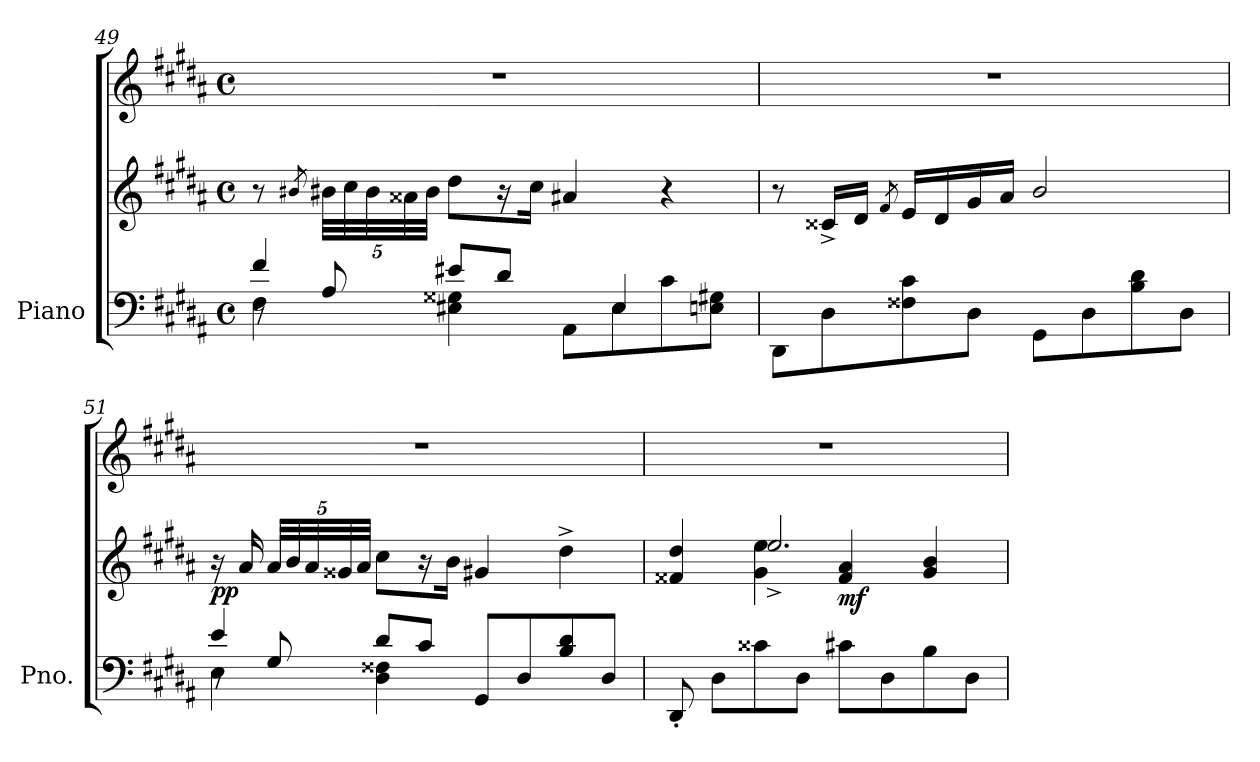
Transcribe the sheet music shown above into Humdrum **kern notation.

**kern	**kern	**kern	**dynam
*part1	*part1	*part1	*part1
*staff3	*staff2	*staff1	*staff1/2/3
*I"Piano	*	*	*
*I'Pno.	*	*	*
*clefF4	*clefG2	*clefG2	*
*k[f#c#g#d#a#]	*k[f#c#g#d#a#]	*k[f#c#g#d#a#]	*
*M4/4	*M4/4	*M4/4	*
*met(c)	*met(c)	*met(c)	*
=49	=49	=49	=49
*^	*	*	*
*	*^	*	*	*
4F#\	8r	4f#/	8r	1r	.
.	.	.	8qb#X/	.	.
*	*	*	*Xbrackettup	*	*
.	8A#/	.	40b#\LLL	.	.
.	.	.	40cc#\	.	.
.	.	.	40b#\	.	.
.	.	.	40a##X\	.	.
.	.	.	40b#\JJJ	.	.
4E#X\ 4G##X\	2.ryy	8e#X/L	8dd#\L	.	.
.	.	8d#/J	16r	.	.
.	.	.	16cc#\Jk	.	.
8ryy	.	8AA#\L	4a#X/	.	.
4E#/	.	8E#\	.	.	.
.	.	8c#\	4r	.	.
8ryy	.	8En\ 8G#X\J	.	.	.
*v	*v	*v	*	*	*
=50	=50	=50	=50
8DD#\L	8r	1r	.
8D#\	16c##X^/LL	.	.
.	16d#/JJ	.	.
.	8qf#/	.	.
8F##X\ 8c#\	16e/LL	.	.
.	16d#/	.	.
8D#\J	16g#/	.	.
.	16a#/JJ	.	.
8GG#\L	2b/	.	.
8D#\	.	.	.
8B\ 8d#\	.	.	.
8D#\J	.	.	.
!!LO:LB:g=z
=51	=51	=51	=51
*^	*	*	*
*	*^	*	*	*
!	!	!	!	!	!LO:DY:b=2
4E\	8r	4e/	16r	1r	pp
.	.	.	16a#/	.	.
.	8G#/	.	40a#/LLL	.	.
.	.	.	40b/	.	.
.	.	.	40a#/	.	.
.	.	.	40g##X/	.	.
.	.	.	40a#/JJJ	.	.
4D#\ 4F##X\	2.ryy	8d#/L	8cc#\L	.	.
.	.	8c#/J	16r	.	.
.	.	.	16b\Jk	.	.
2ryy	.	8GG#/L	4g#X/	.	.
.	.	8D#/	.	.	.
.	.	8B/ 8d#/	4dd#^\	.	.
.	.	8D#/J	.	.	.
*v	*v	*v	*	*	*
=52	=52	=52	=52
*	*^	*	*
8DD#'/	4f##X/ 4dd#/	4ryy	1r	.
8D#\L	.	.	.	.
8c##X\	4g#\ 4ee\	2.ee^/	.	.
8D#\J	.	.	.	.
!	!	!	!	!LO:DY:b=2
8c#X\L	4f##/ 4a#/	.	.	mf
8D#\	.	.	.	.
8B\	4g#/ 4b/	.	.	.
8D#\J	.	.	.	.
*	*v	*v	*	*
=	=	=	=
*-	*-	*-	*-
